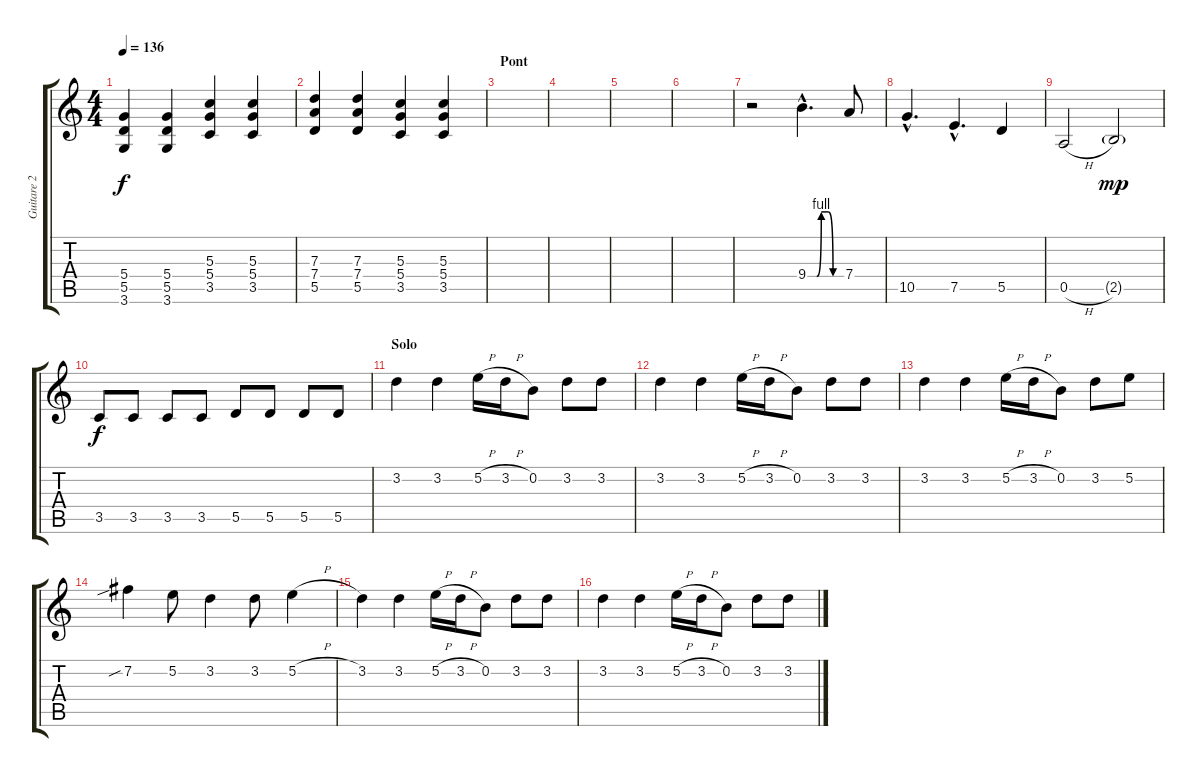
\track ("Guitare 2" "Guitare 2") {instrument distortionguitar}
\staff {score tabs}
\tuning (E4 B3 G3 D3 A2 E2) {hide}
\ts (4 4)
\tempo 136
\clef g2
\ks c
(5.4 5.5 3.6).4{dy f} (5.4 5.5 3.6).4 (5.3 5.4 3.5).4 (5.3 5.4 3.5).4 |
(7.3 7.4 5.5).4 (7.3 7.4 5.5).4 (5.3 5.4 3.5).4 (5.3 5.4 3.5).4 |
\section ("" "Pont")
|
|
|
|
r.2 9.4{be (custom 0 0 16 0 24 4 36 4 45 0 60 0) hac}.4{d} 7.4.8 |
10.5{hac}.4{d} 7.5{hac}.4{d} 5.5.4 |
0.5{h}.2 2.5{g}.2{dy mp} |
3.5.8{dy f} 3.5.8 3.5.8 3.5.8 5.5.8 5.5.8 5.5.8 5.5.8 |
\section ("" "Solo")
3.2.4 3.2.4 5.2{h}.16 3.2{h}.16 0.2.8 3.2.8 3.2.8 |
3.2.4 3.2.4 5.2{h}.16 3.2{h}.16 0.2.8 3.2.8 3.2.8 |
3.2.4 3.2.4 5.2{h}.16 3.2{h}.16 0.2.8 3.2.8 5.2.8 |
7.2{sib}.4 5.2.8 3.2.4 3.2.8 5.2{h}.4 |
3.2.4 3.2.4 5.2{h}.16 3.2{h}.16 0.2.8 3.2.8 3.2.8 |
3.2.4 3.2.4 5.2{h}.16 3.2{h}.16 0.2.8 3.2.8 3.2.8
